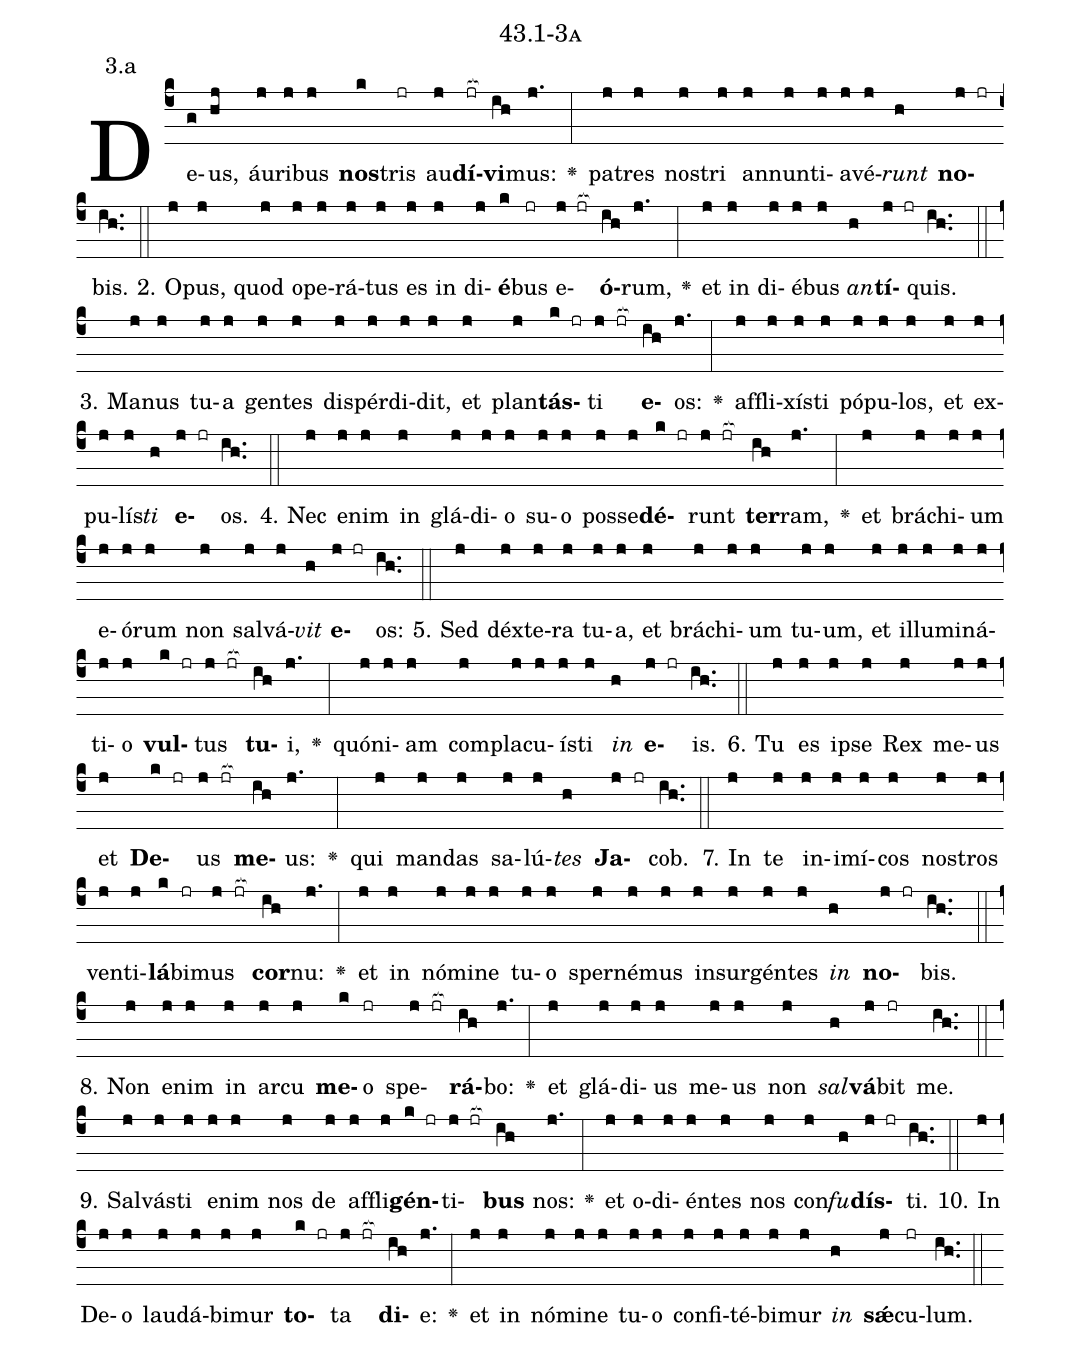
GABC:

name: 43.1-3a;
annotation: 3.a;
%%
(c4)De(g)us,(hj) áu(j)ri(j)bus(j) <b>nos</b>(k)tris(jr) au(j)<b>dí</b>(jr[ocb:1{])<b>vi</b>(ih[ocb:0}])mus:(j.) <v>\greheightstar</v>(:) pa(j)tres(j) nos(j)tri(j) an(j)nun(j)ti(j)a(j)vé(j)<i>runt</i>(h) <b>no</b>(j jr)bis.(ih..) (::)
2. O(j)pus,(j) quod(j) o(j)pe(j)rá(j)tus(j) es(j) in(j) di(j)<b>é</b>(k)bus(jr) e(j jr[ocb:1{])<b>ó</b>(ih[ocb:0}])rum,(j.) <v>\greheightstar</v>(:) et(j) in(j) di(j)é(j)bus(j) <i>an</i>(h)<b>tí</b>(j jr)quis.(ih..) (::)
3. Ma(j)nus(j) tu(j)a(j) gen(j)tes(j) dis(j)pér(j)di(j)dit,(j) et(j) plan(j)<b>tás</b>(k jr)ti(j jr[ocb:1{]) <b>e</b>(ih[ocb:0}])os:(j.) <v>\greheightstar</v>(:) af(j)fli(j)xís(j)ti(j) pó(j)pu(j)los,(j) et(j) ex(j)pu(j)lís(j)<i>ti</i>(h) <b>e</b>(j jr)os.(ih..) (::)
4. Nec(j) e(j)nim(j) in(j) glá(j)di(j)o(j) su(j)o(j) pos(j)se(j)<b>dé</b>(k jr)runt(j jr[ocb:1{]) <b>ter</b>(ih[ocb:0}])ram,(j.) <v>\greheightstar</v>(:) et(j) brá(j)chi(j)um(j) e(j)ó(j)rum(j) non(j) sal(j)vá(j)<i>vit</i>(h) <b>e</b>(j jr)os:(ih..) (::)
5. Sed(j) déx(j)te(j)ra(j) tu(j)a,(j) et(j) brá(j)chi(j)um(j) tu(j)um,(j) et(j) il(j)lu(j)mi(j)ná(j)ti(j)o(j) <b>vul</b>(k jr)tus(j jr[ocb:1{]) <b>tu</b>(ih[ocb:0}])i,(j.) <v>\greheightstar</v>(:) quón(j)i(j)am(j) com(j)pla(j)cu(j)ís(j)ti(j) <i>in</i>(h) <b>e</b>(j jr)is.(ih..) (::)
6. Tu(j) es(j) ip(j)se(j) Rex(j) me(j)us(j) et(j) <b>De</b>(k jr)us(j jr[ocb:1{]) <b>me</b>(ih[ocb:0}])us:(j.) <v>\greheightstar</v>(:) qui(j) man(j)das(j) sa(j)lú(j)<i>tes</i>(h) <b>Ja</b>(j jr)cob.(ih..) (::)
7. In(j) te(j) in(j)i(j)mí(j)cos(j) nos(j)tros(j) ven(j)ti(j)<b>lá</b>(k)bi(jr)mus(j jr[ocb:1{]) <b>cor</b>(ih[ocb:0}])nu:(j.) <v>\greheightstar</v>(:) et(j) in(j) nó(j)mi(j)ne(j) tu(j)o(j) sper(j)né(j)mus(j) in(j)sur(j)gén(j)tes(j) <i>in</i>(h) <b>no</b>(j jr)bis.(ih..) (::)
8. Non(j) e(j)nim(j) in(j) ar(j)cu(j) <b>me</b>(k)o(jr) spe(j jr[ocb:1{])<b>rá</b>(ih[ocb:0}])bo:(j.) <v>\greheightstar</v>(:) et(j) glá(j)di(j)us(j) me(j)us(j) non(j) <i>sal</i>(h)<b>vá</b>(j)bit(jr) me.(ih..) (::)
9. Sal(j)vás(j)ti(j) e(j)nim(j) nos(j) de(j) af(j)fli(j)<b>gén</b>(k jr)ti(j jr[ocb:1{])<b>bus</b>(ih[ocb:0}]) nos:(j.) <v>\greheightstar</v>(:) et(j) o(j)di(j)én(j)tes(j) nos(j) con(j)<i>fu</i>(h)<b>dís</b>(j jr)ti.(ih..) (::)
10. In(j) De(j)o(j) lau(j)dá(j)bi(j)mur(j) <b>to</b>(k jr)ta(j jr[ocb:1{]) <b>di</b>(ih[ocb:0}])e:(j.) <v>\greheightstar</v>(:) et(j) in(j) nó(j)mi(j)ne(j) tu(j)o(j) con(j)fi(j)té(j)bi(j)mur(j) <i>in</i>(h) <b>sǽ</b>(j)cu(jr)lum.(ih..) (::)
